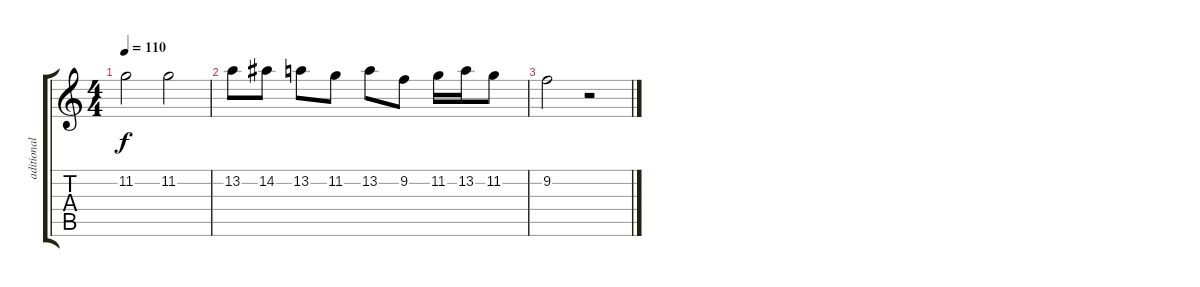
\track ("aditional guitar" "aditional ") {instrument distortionguitar}
\staff {score tabs}
\tuning (Db4 Ab3 E3 B2 Gb2 B1) {hide}
\ts (4 4)
\tempo 110
\clef g2
\ks c
11.2.2{dy f} 11.2.2 |
13.2.8 14.2.8 13.2.8 11.2.8 13.2.8 9.2.8 11.2.16 13.2.16 11.2.8 |
9.2.2 r.2
